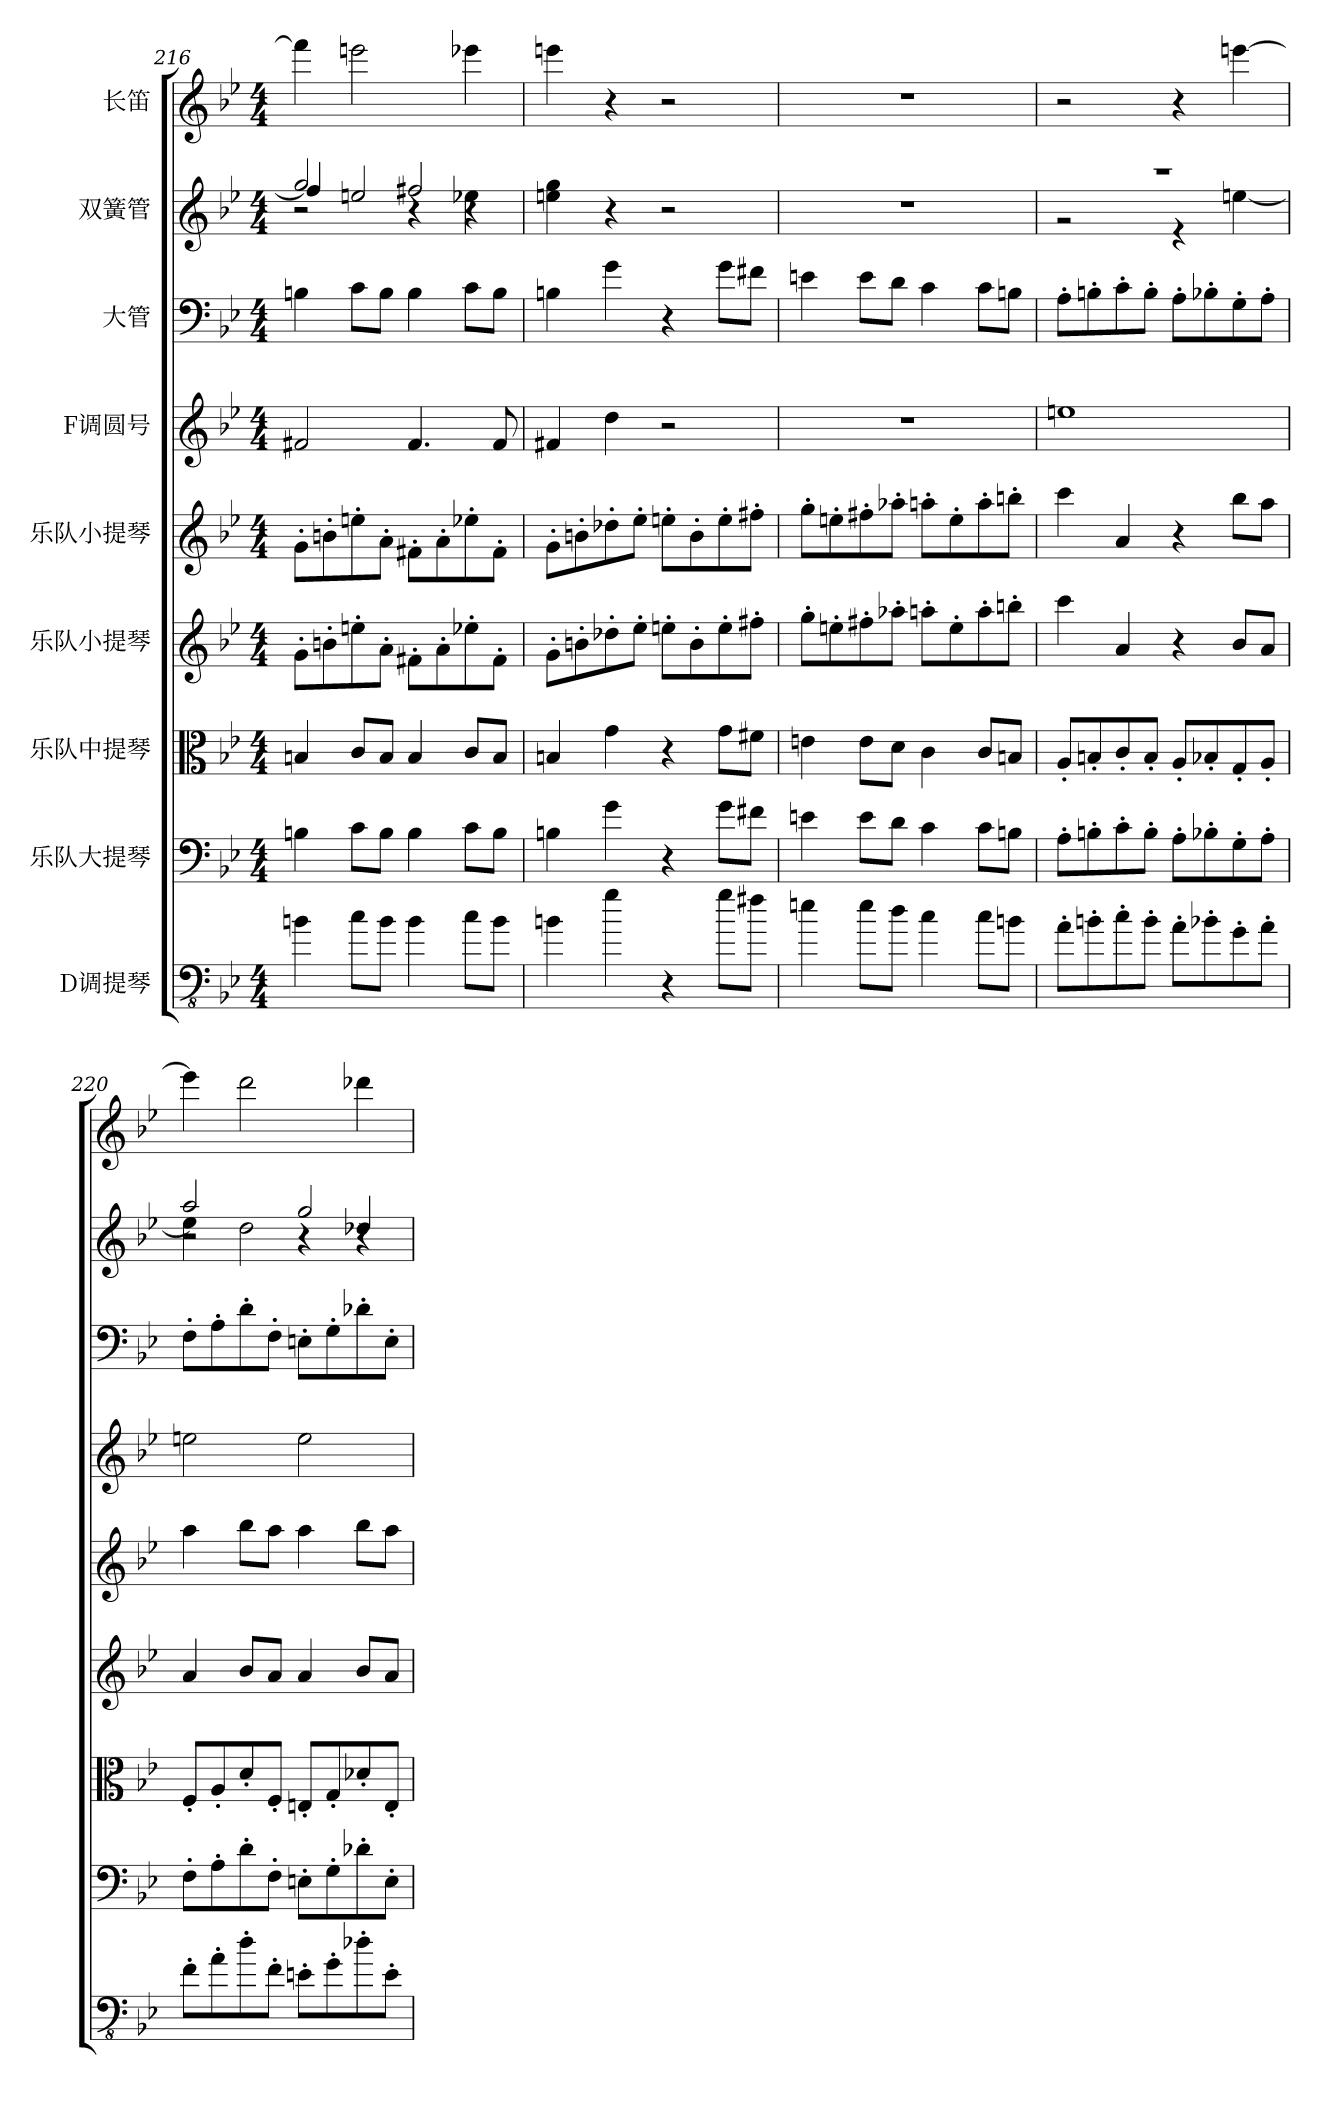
**kern	**kern	**kern	**kern	**kern	**kern	**kern	**kern	**kern
*part9	*part8	*part7	*part6	*part5	*part4	*part3	*part2	*part1
*staff9	*staff8	*staff7	*staff6	*staff5	*staff4	*staff3	*staff2	*staff1
*I"D调提琴	*I"乐队大提琴	*I"乐队中提琴	*I"乐队小提琴	*I"乐队小提琴	*I"F调圆号	*I"大管	*I"双簧管	*I"长笛
!!LO:PB:g=z
*clefFv4	*clefF4	*clefC3	*clefG2	*clefG2	*clefG2	*clefF4	*clefG2	*clefG2
*ITrd7c12	*	*	*	*	*ITrd4c7	*	*	*
*k[b-e-]	*k[b-e-]	*k[b-e-]	*k[b-e-]	*k[b-e-]	*k[b-e-a-]	*k[b-e-]	*k[b-e-]	*k[b-e-]
*M4/4	*M4/4	*M4/4	*M4/4	*M4/4	*M4/4	*M4/4	*M4/4	*M4/4
=216	=216	=216	=216	=216	=216	=216	=216	=216
*	*	*	*	*	*	*	*^	*
*	*	*	*	*	*	*	*	*^	*
4BBn\	4Bn\	4Bn/	8g'\L	8g'\L	2Bn/	4Bn\	2gg/	2r	4ff#/]	4fff#\]
.	.	.	8bn'\	8bn'\	.	.	.	.	.	.
8C\L	8c\L	8c/L	8een'\	8een'\	.	8c\L	.	.	2een/	2eeen\
8BB\J	8B\J	8B/J	8a'\J	8a'\J	.	8B\J	.	.	.	.
4BB\	4B\	4B/	8f#X'\L	8f#X'\L	4.B/	4B\	2ff#X/	4r	.	.
.	.	.	8a'\	8a'\	.	.	.	.	.	.
8C\L	8c\L	8c/L	8ee-X'\	8ee-X'\	.	8c\L	.	4ee-X\	4r	4eee-X\
8BB\J	8B\J	8B/J	8f#'\J	8f#'\J	8B/	8B\J	.	.	.	.
*	*	*	*	*	*	*	*v	*v	*v	*
=217	=217	=217	=217	=217	=217	=217	=217	=217
4BBn\	4Bn\	4Bn/	8g'\L	8g'\L	4Bn/	4Bn\	4een\ 4gg\	4eeen\
.	.	.	8bn'\	8bn'\	.	.	.	.
4G\	4g\	4g\	8dd-X'\	8dd-X'\	4g\	4g\	4r	4r
.	.	.	8ee-'\J	8ee-'\J	.	.	.	.
4r	4r	4r	8een'\L	8een'\L	2r	4r	2r	2r
.	.	.	8b'\	8b'\	.	.	.	.
8G\L	8g\L	8g\L	8ee'\	8ee'\	.	8g\L	.	.
8F#X\J	8f#X\J	8f#X\J	8ff#X'\J	8ff#X'\J	.	8f#X\J	.	.
=218	=218	=218	=218	=218	=218	=218	=218	=218
4En\	4en\	4en\	8gg'\L	8gg'\L	1r	4en\	1r	1r
.	.	.	8een'\	8een'\	.	.	.	.
8E\L	8e\L	8e\L	8ff#X'\	8ff#X'\	.	8e\L	.	.
8D\J	8d\J	8d\J	8aa-X'\J	8aa-X'\J	.	8d\J	.	.
4C\	4c\	4c\	8aan'\L	8aan'\L	.	4c\	.	.
.	.	.	8ee'\	8ee'\	.	.	.	.
8C\L	8c\L	8c/L	8aa'\	8aa'\	.	8c\L	.	.
8BBn\J	8Bn\J	8Bn/J	8bbn'\J	8bbn'\J	.	8Bn\J	.	.
!!LO:PB:g=z
=219	=219	=219	=219	=219	=219	=219	=219	=219
*	*	*	*	*	*	*	*^	*
8AA'\L	8A'\L	8A'/L	4ccc\	4ccc\	1an	8A'\L	1r	2r	2r
8BBn'\	8Bn'\	8Bn'/	.	.	.	8Bn'\	.	.	.
8C'\	8c'\	8c'/	4a/	4a/	.	8c'\	.	.	.
8BB'\J	8B'\J	8B'/J	.	.	.	8B'\J	.	.	.
8AA'\L	8A'\L	8A'/L	4r	4r	.	8A'\L	.	4r	4r
8BB-X'\	8B-X'\	8B-X'/	.	.	.	8B-X'\	.	.	.
8GG'\	8G'\	8G'/	8b-/L	8bb-\L	.	8G'\	.	[4een\	[4eeen\
8AA'\J	8A'\J	8A'/J	8a/J	8aa\J	.	8A'\J	.	.	.
=220	=220	=220	=220	=220	=220	=220	=220	=220	=220
*	*	*	*	*	*	*	*	*^	*
8FF'\L	8F'\L	8F'/L	4a/	4aa\	2an\	8F'\L	2aa/	4ee\]	2r	4eee\]
8AA'\	8A'\	8A'/	.	.	.	8A'\	.	.	.	.
8D'\	8d'\	8d'/	8b-/L	8bb-\L	.	8d'\	.	2dd\	.	2ddd\
8FF'\J	8F'\J	8F'/J	8a/J	8aa\J	.	8F'\J	.	.	.	.
8EEn'\L	8En'\L	8En'/L	4a/	4aa\	2a\	8En'\L	2gg/	.	4r	.
8GG'\	8G'\	8G'/	.	.	.	8G'\	.	.	.	.
8D-X'\	8d-X'\	8d-X'/	8b-/L	8bb-\L	.	8d-X'\	.	4r	4dd-X/	4ddd-X\
8EE'\J	8E'\J	8E'/J	8a/J	8aa\J	.	8E'\J	.	.	.	.
*	*	*	*	*	*	*	*v	*v	*v	*
=	=	=	=	=	=	=	=	=
*-	*-	*-	*-	*-	*-	*-	*-	*-
